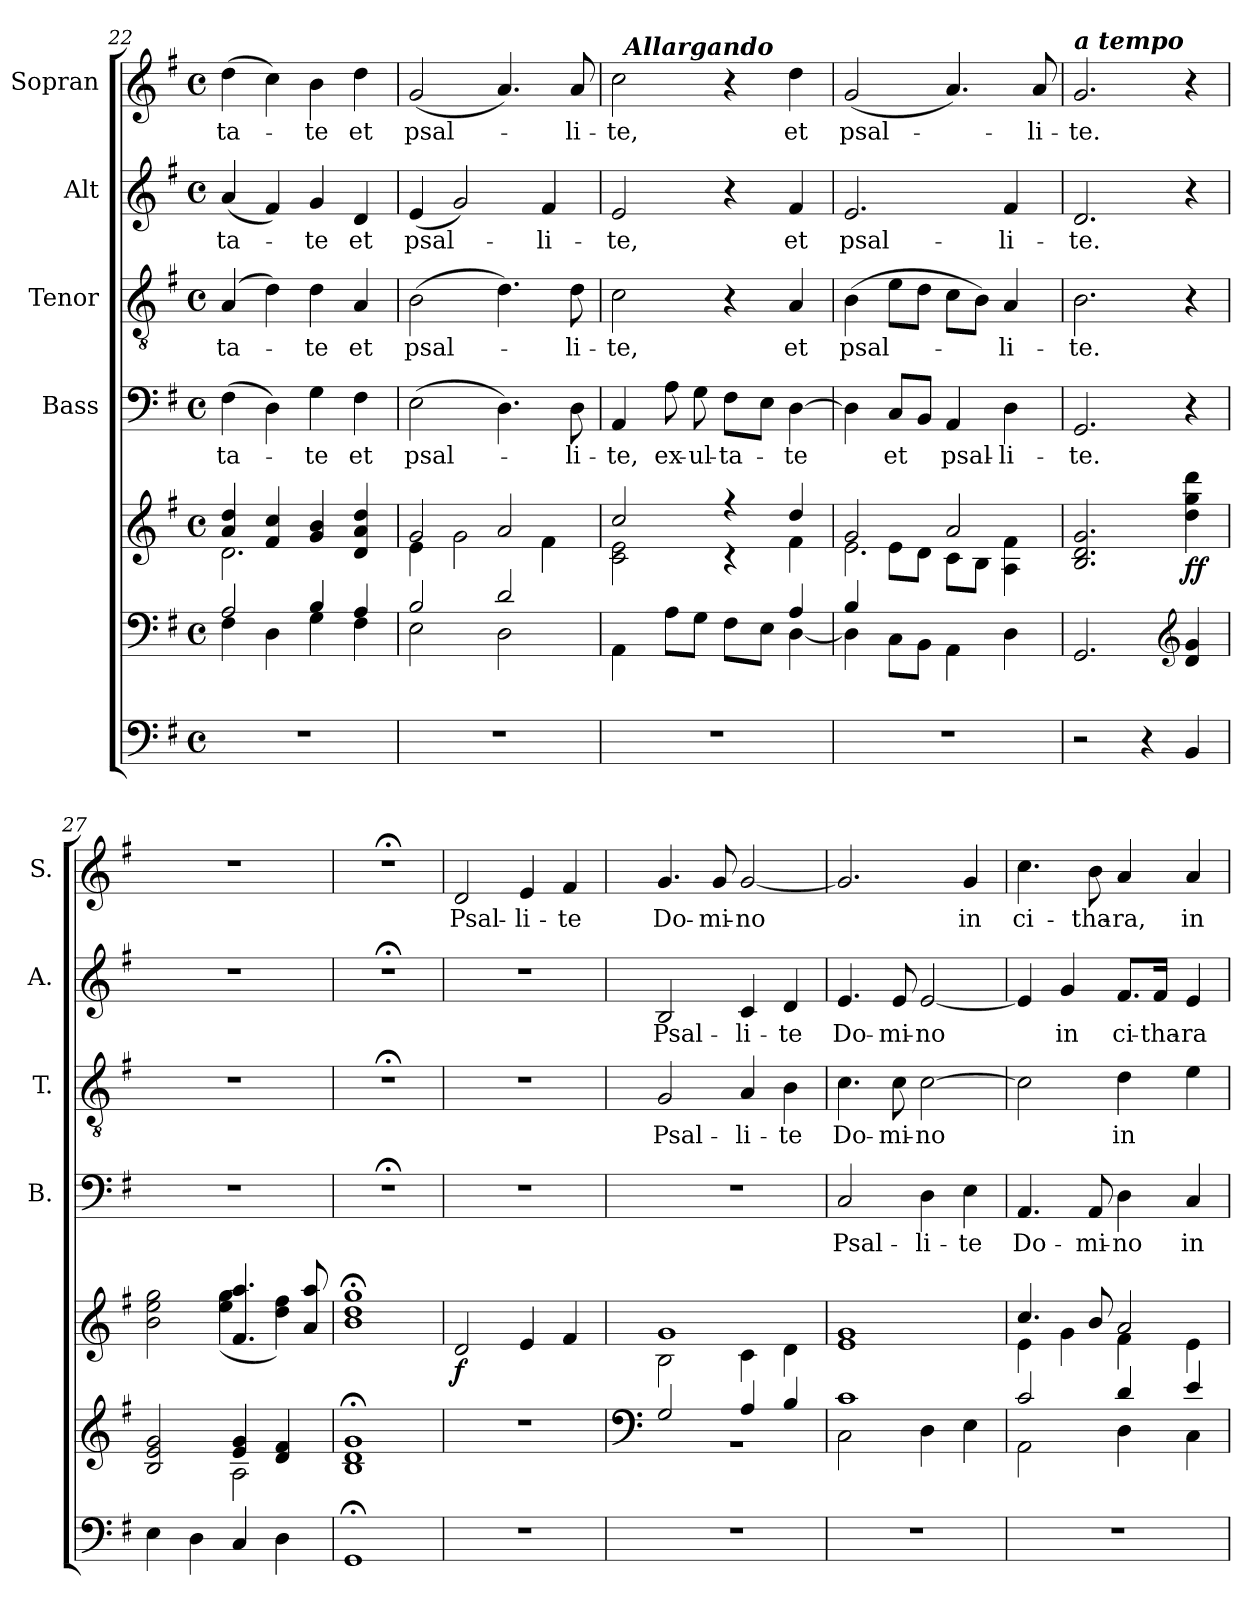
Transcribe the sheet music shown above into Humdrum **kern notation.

**kern	**kern	**kern	**dynam	**kern	**text	**kern	**text	**kern	**text	**kern	**text
*part6	*part5	*part5	*part5	*part4	*part4	*part3	*part3	*part2	*part2	*part1	*part1
*staff7	*staff6	*staff5	*staff5/6	*staff4	*staff4	*staff3	*staff3	*staff2	*staff2	*staff1	*staff1
*	*	*	*	*I"Bass	*	*I"Tenor	*	*I"Alt	*	*I"Sopran	*
*	*	*	*	*I'B.	*	*I'T.	*	*I'A.	*	*I'S.	*
*clefF4	*clefF4	*clefG2	*	*clefF4	*	*clefGv2	*	*clefG2	*	*clefG2	*
*k[f#]	*k[f#]	*k[f#]	*	*k[f#]	*	*k[f#]	*	*k[f#]	*	*k[f#]	*
*G:	*G:	*G:	*	*G:	*	*G:	*	*G:	*	*G:	*
*M4/4	*M4/4	*M4/4	*	*M4/4	*	*M4/4	*	*M4/4	*	*M4/4	*
*met(c)	*met(c)	*met(c)	*	*met(c)	*	*met(c)	*	*met(c)	*	*met(c)	*
=22	=22	=22	=22	=22	=22	=22	=22	=22	=22	=22	=22
*	*^	*^	*	*	*	*	*	*	*	*	*
!	!	!	!	!	!	!	!LO:LY:b	!	!LO:LY:b	!	!LO:LY:b	!	!LO:LY:b
1r	2A/	4F#\	4a/ 4dd/	2.d\	.	(>4F#\	-ta-	(4A/	-ta-	(<4a/	-ta-	(>4dd\	-ta-
.	.	4D\	4f#/ 4cc/	.	.	4D\)	.	4d\)	.	4f#/)	.	4cc\)	.
!	!	!	!	!	!	!	!LO:LY:b	!	!LO:LY:b	!	!LO:LY:b	!	!LO:LY:b
.	4B/	4G\	4g/ 4b/	.	.	4G\	-te	4d\	-te	4g/	-te	4b\	-te
!	!	!	!	!	!	!	!LO:LY:b	!	!LO:LY:b	!	!LO:LY:b	!	!LO:LY:b
.	4A/	4F#\	4d/ 4a/ 4dd/	4ryy	.	4F#\	et	4A/	et	4d/	et	4dd\	et
=23	=23	=23	=23	=23	=23	=23	=23	=23	=23	=23	=23	=23	=23
!	!	!	!	!	!	!	!LO:LY:b	!	!LO:LY:b	!	!LO:LY:b	!	!LO:LY:b
1r	2B/	2E\	2g/	4e\	.	(>2E\	psal-	(>2B\	psal-	(<4e/	psal-	(<2g/	psal-
.	.	.	.	2g\	.	.	.	.	.	2g/)	.	.	.
.	2d/	2D\	2a/	.	.	4.D\)	.	4.d\)	.	.	.	4.a/)	.
!	!	!	!	!	!	!	!	!	!	!	!LO:LY:b	!	!
.	.	.	.	4f#\	.	.	.	.	.	4f#/	-li-	.	.
!	!	!	!	!	!	!	!LO:LY:b	!	!LO:LY:b	!	!	!	!LO:LY:b
.	.	.	.	.	.	8D\	-li-	8d\	-li-	.	.	8a/	-li-
!!LO:PB:g=z
=24	=24	=24	=24	=24	=24	=24	=24	=24	=24	=24	=24	=24	=24
!	!	!	!	!	!	!	!LO:LY:b	!	!LO:LY:b	!	!LO:LY:b	!	!LO:LY:b
*	*	*	*	*	*	*	*	*	*	*	*	*^	*
1r	2.ryy	4AA\	2cc/	2c\ 2e\	.	4AA/	-te,	2c\	-te,	2e/	-te,	2cc\	32ryy	-te,
!	!	!	!	!	!	!	!	!	!	!	!	!	!LO:TX:a:Bi:t=Allargando	!
.	.	.	.	.	.	.	.	.	.	.	.	.	2ryy	.
!	!	!	!	!	!	!	!LO:LY:b	!	!	!	!	!	!	!
.	.	8A\L	.	.	.	8A\	ex-	.	.	.	.	.	.	.
!	!	!	!	!	!	!	!LO:LY:b	!	!	!	!	!	!	!
.	.	8G\J	.	.	.	8G\	-ul-	.	.	.	.	.	.	.
!	!	!	!	!	!	!	!LO:LY:b	!	!	!	!	!	!	!
.	.	8F#\L	4r	4r	.	8F#\L	-ta-	4r	.	4r	.	4r	.	.
.	.	.	.	.	.	.	.	.	.	.	.	.	4...ryy	.
.	.	8E\J	.	.	.	8E\J	.	.	.	.	.	.	.	.
!	!	!	!	!	!	!	!LO:LY:b	!	!LO:LY:b	!	!LO:LY:b	!	!	!LO:LY:b
.	4A/	[<4D\	4dd/	4f#\	.	[4D\	-te	4A/	et	4f#/	et	4dd\	.	et
=25	=25	=25	=25	=25	=25	=25	=25	=25	=25	=25	=25	=25	=25	=25
*	*	*	*	*^	*	*	*	*	*	*	*	*	*	*
!	!	!	!	!	!	!	!	!	!	!LO:LY:b	!	!LO:LY:b	!	!	!LO:LY:b
*	*	*	*	*	*	*	*	*	*	*	*	*	*v	*v	*
1r	4B/	4D\]	2g/	4ryy	2.e\	.	4D\]	.	(>4B\	psal-	2.e/	psal-	(<2g/	psal-
!	!	!	!	!	!	!	!	!LO:LY:b	!	!	!	!	!	!
.	2.ryy	8C\L	.	8e\L	.	.	8C/L	et	8e\L	.	.	.	.	.
.	.	8BB\J	.	8d\J	.	.	8BB/J	.	8d\J	.	.	.	.	.
!	!	!	!	!	!	!	!	!LO:LY:b	!	!	!	!	!	!
.	.	4AA\	2a/	8c\L	.	.	4AA/	psal-	8c\L	.	.	.	4.a/)	.
.	.	.	.	8B\J	.	.	.	.	8B\J)	.	.	.	.	.
!	!	!	!	!	!	!	!	!LO:LY:b	!	!LO:LY:b	!	!LO:LY:b	!	!
.	.	4D\	.	4A\ 4f#\	4ryy	.	4D\	-li-	4A/	-li-	4f#/	-li-	.	.
!	!	!	!	!	!	!	!	!	!	!	!	!	!	!LO:LY:b
.	.	.	.	.	.	.	.	.	.	.	.	.	8a/	-li-
*	*v	*v	*	*	*	*	*	*	*	*	*	*	*	*
*	*	*v	*v	*v	*	*	*	*	*	*	*	*	*
=26	=26	=26	=26	=26	=26	=26	=26	=26	=26	=26	=26
!	!	!	!	!	!	!	!	!	!	!LO:TX:a:Bi:t=a tempo	!
!	!	!	!	!	!LO:LY:b	!	!LO:LY:b	!	!LO:LY:b	!	!LO:LY:b
2r	2.GG/	2.B/ 2.d/ 2.g/	.	2.GG/	-te.	2.B\	-te.	2.d/	-te.	2.g/	-te.
4r	.	.	.	.	.	.	.	.	.	.	.
*	*clefG2	*	*	*	*	*	*	*	*	*	*
!	!	!	!LO:DY:b	!	!	!	!	!	!	!	!
4BB/	4d/ 4g/	4dd\ 4gg\ 4ddd\	ff	4r	.	4r	.	4r	.	4r	.
=27	=27	=27	=27	=27	=27	=27	=27	=27	=27	=27	=27
*	*^	*^	*	*	*	*	*	*	*	*	*
4E\	2B/ 2e/ 2g/	2ryy	2b\ 2ee\ 2gg\	2ryy	.	1r	.	1r	.	1r	.	1r	.
4D\	.	.	.	.	.	.	.	.	.	.	.	.	.
4C/	4e/ 4g/	2A\	4.f#/ 4.aa/	(4ee\ 4gg\	.	.	.	.	.	.	.	.	.
4D\	4d/ 4f#/	.	.	4dd\ 4ff#\)	.	.	.	.	.	.	.	.	.
.	.	.	8a/ 8aa/	.	.	.	.	.	.	.	.	.	.
*	*v	*v	*	*	*	*	*	*	*	*	*	*	*
*	*	*v	*v	*	*	*	*	*	*	*	*	*
=28	=28	=28	=28	=28	=28	=28	=28	=28	=28	=28	=28
1GG;<	1B;< 1d;< 1g;<	1b;< 1dd;< 1gg;<	.	1r;<	.	1r;<	.	1r;<	.	1r;<	.
=29	=29	=29	=29	=29	=29	=29	=29	=29	=29	=29	=29
!	!	!	!LO:DY:b	!	!	!	!	!	!	!	!LO:LY:b
1r	1r	2d/	f	1r	.	1r	.	1r	.	2d/	Psal-
!	!	!	!	!	!	!	!	!	!	!	!LO:LY:b
.	.	4e/	.	.	.	.	.	.	.	4e/	-li-
!	!	!	!	!	!	!	!	!	!	!	!LO:LY:b
.	.	4f#/	.	.	.	.	.	.	.	4f#/	-te
!!LO:LB:g=z
=30	=30	=30	=30	=30	=30	=30	=30	=30	=30	=30	=30
*	*clefF4	*	*	*	*	*	*	*	*	*	*
*	*^	*^	*	*	*	*	*	*	*	*	*
!	!	!	!	!	!	!	!	!	!LO:LY:b	!	!LO:LY:b	!	!LO:LY:b
1r	2G/	1rBB	1g	2B\	.	1r	.	2G/	Psal-	2B/	Psal-	4.g/	Do-
!	!	!	!	!	!	!	!	!	!	!	!	!	!LO:LY:b
.	.	.	.	.	.	.	.	.	.	.	.	8g/	-mi-
!	!	!	!	!	!	!	!	!	!LO:LY:b	!	!LO:LY:b	!	!LO:LY:b
.	4A/	.	.	4c\	.	.	.	4A/	-li-	4c/	-li-	[2g/	-no
!	!	!	!	!	!	!	!	!	!LO:LY:b	!	!LO:LY:b	!	!
.	4B/	.	.	4d\	.	.	.	4B\	-te	4d/	-te	.	.
=31	=31	=31	=31	=31	=31	=31	=31	=31	=31	=31	=31	=31	=31
!	!	!	!	!	!	!	!LO:LY:b	!	!LO:LY:b	!	!LO:LY:b	!	!
*	*	*	*v	*v	*	*	*	*	*	*	*	*	*
1r	1c	2C\	1e 1g	.	2C/	Psal-	4.c\	Do-	4.e/	Do-	2.g/]	.
!	!	!	!	!	!	!	!	!LO:LY:b	!	!LO:LY:b	!	!
.	.	.	.	.	.	.	8c\	-mi-	8e/	-mi-	.	.
!	!	!	!	!	!	!LO:LY:b	!	!LO:LY:b	!	!LO:LY:b	!	!
.	.	4D\	.	.	4D\	-li-	[2c\	-no	[2e/	-no	.	.
!	!	!	!	!	!	!LO:LY:b	!	!	!	!	!	!LO:LY:b
.	.	4E\	.	.	4E\	-te	.	.	.	.	4g/	in
=32	=32	=32	=32	=32	=32	=32	=32	=32	=32	=32	=32	=32
*	*	*	*^	*	*	*	*	*	*	*	*	*
!	!	!	!	!	!	!	!LO:LY:b	!	!	!	!	!	!LO:LY:b
1r	2c/	2AA\	4.cc/	4e\	.	4.AA/	Do-	2c\]	.	4e/]	.	4.cc\	ci-
!	!	!	!	!	!	!	!	!	!	!	!LO:LY:b	!	!
.	.	.	.	4g\	.	.	.	.	.	4g/	in	.	.
!	!	!	!	!	!	!	!LO:LY:b	!	!	!	!	!	!LO:LY:b
.	.	.	8b/	.	.	8AA/	-mi-	.	.	.	.	8b\	-tha-
!	!	!	!	!	!	!	!LO:LY:b	!	!LO:LY:b	!	!LO:LY:b	!	!LO:LY:b
.	4d/	4D\	2a/	4f#\	.	4D\	-no	4d\	in	8.f#/L	ci-	4a/	-ra,
!	!	!	!	!	!	!	!	!	!	!	!LO:LY:b	!	!
.	.	.	.	.	.	.	.	.	.	16f#/Jk	-tha-	.	.
!	!	!	!	!	!	!	!LO:LY:b	!	!	!	!LO:LY:b	!	!LO:LY:b
.	4e/	4C\	.	4e\	.	4C/	in	4e\	.	4e/	-ra	4a/	in
*	*v	*v	*	*	*	*	*	*	*	*	*	*	*
*	*	*v	*v	*	*	*	*	*	*	*	*	*
=	=	=	=	=	=	=	=	=	=	=	=
*-	*-	*-	*-	*-	*-	*-	*-	*-	*-	*-	*-
